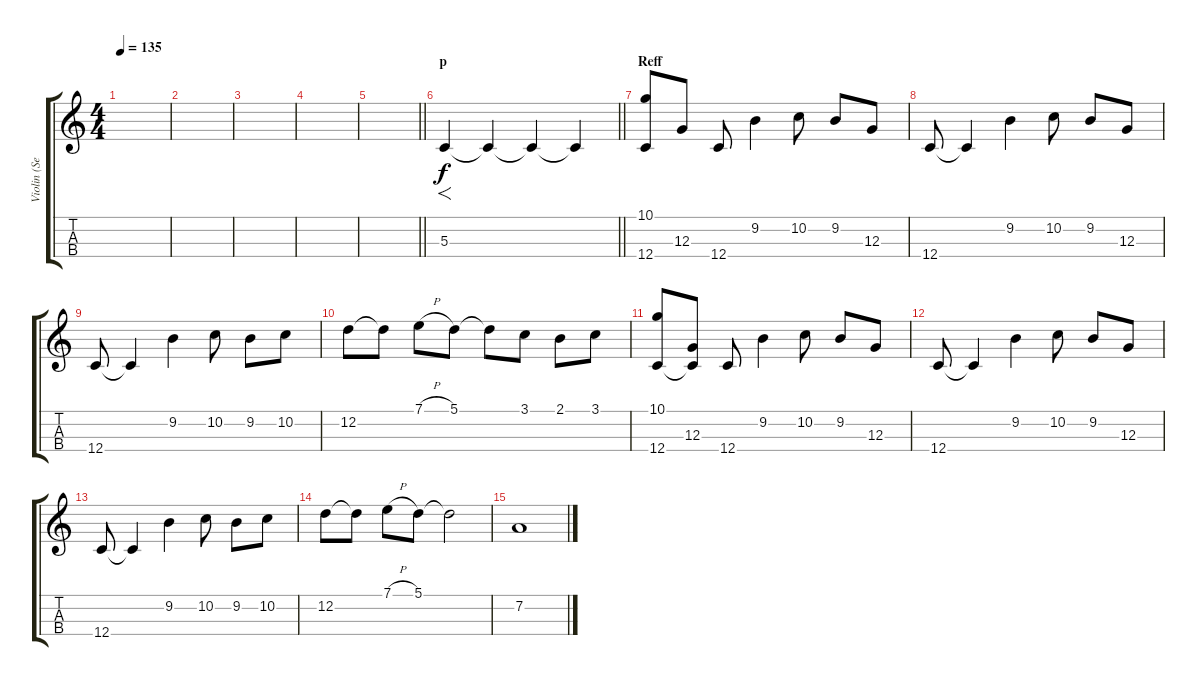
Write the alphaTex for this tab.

\track ("Violin (Sean Mckin)" "Violin (Se") {instrument viola}
\staff {score tabs}
\tuning (A4 D4 G3 C3) {hide}
\ts (4 4)
\tempo 135
\clef g2
\ks c
|
|
|
|
\barLineRight lightlight
|
\section ("" "p")
\barLineRight lightlight
5.3.4{f dy f} 5.3{t}.4 5.3{t}.4 5.3{t}.4 |
\section ("" "Reff")
(10.1 12.4).8{volume 8} 12.3.8 12.4.8 9.2.4 10.2.8 9.2.8 12.3.8 |
12.4.8 12.4{t}.4 9.2.4 10.2.8 9.2.8 12.3.8 |
12.4.8 12.4{t}.4 9.2.4 10.2.8 9.2.8 10.2.8 |
12.2.8 12.2{t}.8 7.1{h}.8 5.1.8 5.1{t}.8 3.1.8 2.1.8 3.1.8 |
(10.1 12.4).8 (12.3 12.4{t}).8 12.4.8 9.2.4 10.2.8 9.2.8 12.3.8 |
12.4.8 12.4{t}.4 9.2.4 10.2.8 9.2.8 12.3.8 |
12.4.8 12.4{t}.4 9.2.4 10.2.8 9.2.8 10.2.8 |
12.2.8 12.2{t}.8 7.1{h}.8 5.1.8 5.1{t}.2 |
7.2.1{volume 4}
